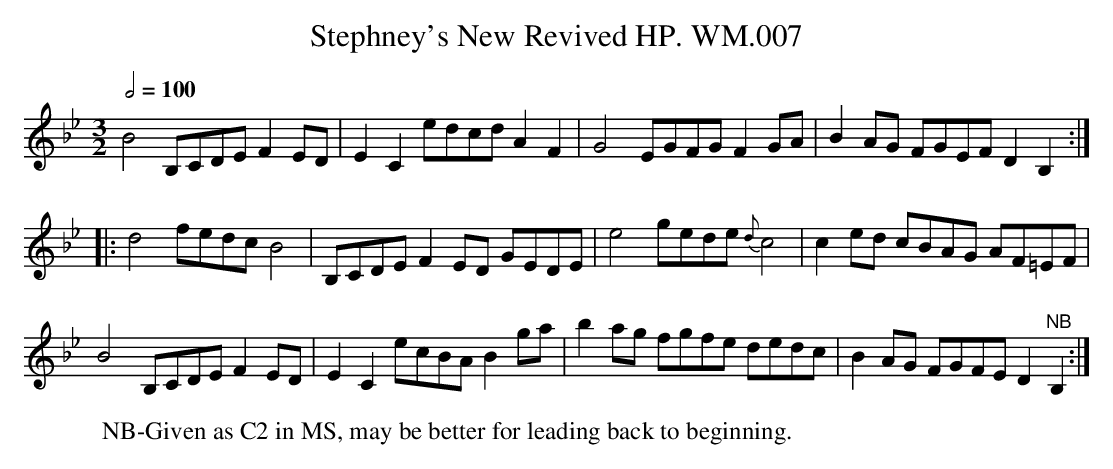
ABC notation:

X:1
T:Stephney's New Revived HP. WM.007
M:3/2
L:1/8
Q:1/2=100
K:Bb
B4B,CDE F2ED|E2C2edcdA2F2|G4EGFG F2GA|B2AG FGEFD2B,2:|
|:d4fedcB4|B,CDEF2ED GEDE|e4gede{d}c4|c2ed cBAG AF=EF|
B4B,CDE F2ED|E2C2ecBAB2ga|b2ag fgfe dedc|B2AG FGFED2"^NB"B,2:|
W:NB-Given as C2 in MS, may be better for leading back to beginning.
